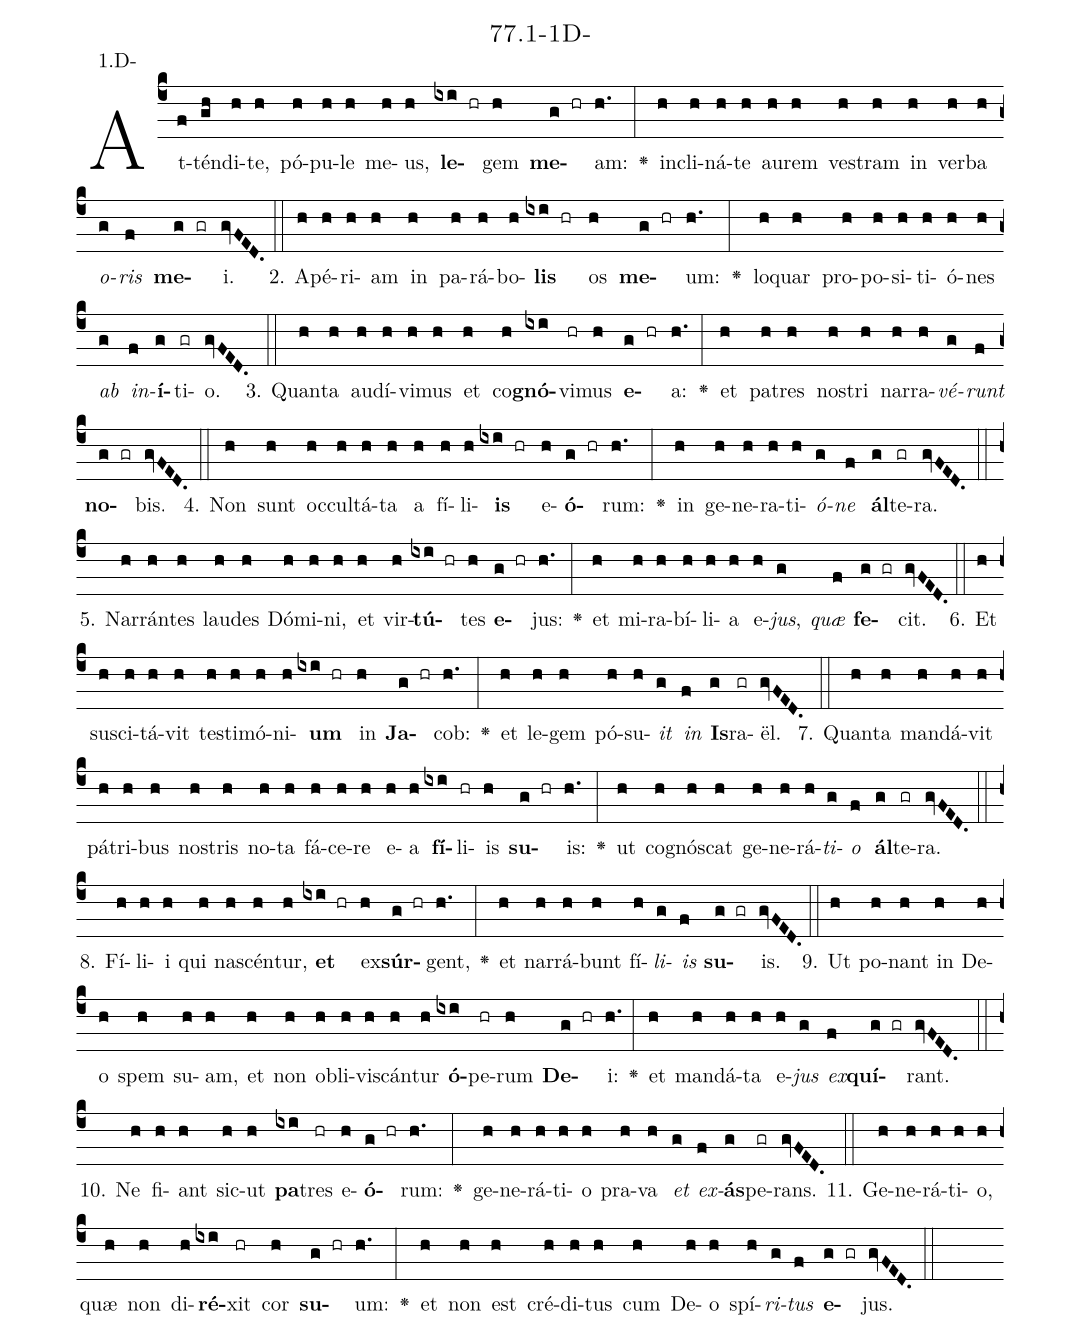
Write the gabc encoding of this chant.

name: 77.1-1D-;
annotation: 1.D-;
%%
(c4)At(f)tén(gh)di(h)te,(h) pó(h)pu(h)le(h) me(h)us,(h) <b>le</b>(ixi hr)gem(h) <b>me</b>(g hr)am:(h.) <v>\greheightstar</v>(:) in(h)cli(h)ná(h)te(h) au(h)rem(h) ves(h)tram(h) in(h) ver(h)ba(h) <i>o</i>(g)<i>ris</i>(f) <b>me</b>(g gr)i.(gvFED.) (::)
2. A(h)pé(h)ri(h)am(h) in(h) pa(h)rá(h)bo(h)<b>lis</b>(ixi hr) os(h) <b>me</b>(g hr)um:(h.) <v>\greheightstar</v>(:) lo(h)quar(h) pro(h)po(h)si(h)ti(h)ó(h)nes(h) <i>ab</i>(g) <i>in</i>(f)<b>í</b>(g)ti(gr)o.(gvFED.) (::)
3. Quan(h)ta(h) au(h)dí(h)vi(h)mus(h) et(h) co(h)<b>gnó</b>(ixi)vi(hr)mus(h) <b>e</b>(g hr)a:(h.) <v>\greheightstar</v>(:) et(h) pa(h)tres(h) nos(h)tri(h) nar(h)ra(h)<i>vé</i>(g)<i>runt</i>(f) <b>no</b>(g gr)bis.(gvFED.) (::)
4. Non(h) sunt(h) oc(h)cul(h)tá(h)ta(h) a(h) fí(h)li(h)<b>is</b>(ixi hr) e(h)<b>ó</b>(g hr)rum:(h.) <v>\greheightstar</v>(:) in(h) ge(h)ne(h)ra(h)ti(h)<i>ó</i>(g)<i>ne</i>(f) <b>ál</b>(g)te(gr)ra.(gvFED.) (::)
5. Nar(h)rán(h)tes(h) lau(h)des(h) Dó(h)mi(h)ni,(h) et(h) vir(h)<b>tú</b>(ixi hr)tes(h) <b>e</b>(g hr)jus:(h.) <v>\greheightstar</v>(:) et(h) mi(h)ra(h)bí(h)li(h)a(h) e(h)<i>jus</i>,(g) <i>quæ</i>(f) <b>fe</b>(g gr)cit.(gvFED.) (::)
6. Et(h) su(h)sci(h)tá(h)vit(h) tes(h)ti(h)mó(h)ni(h)<b>um</b>(ixi hr) in(h) <b>Ja</b>(g hr)cob:(h.) <v>\greheightstar</v>(:) et(h) le(h)gem(h) pó(h)su(h)<i>it</i>(g) <i>in</i>(f) <b>Is</b>(g)ra(gr)ël.(gvFED.) (::)
7. Quan(h)ta(h) man(h)dá(h)vit(h) pá(h)tri(h)bus(h) nos(h)tris(h) no(h)ta(h) fá(h)ce(h)re(h) e(h)a(h) <b>fí</b>(ixi)li(hr)is(h) <b>su</b>(g hr)is:(h.) <v>\greheightstar</v>(:) ut(h) co(h)gnós(h)cat(h) ge(h)ne(h)rá(h)<i>ti</i>(g)<i>o</i>(f) <b>ál</b>(g)te(gr)ra.(gvFED.) (::)
8. Fí(h)li(h)i(h) qui(h) na(h)scén(h)tur,(h) <b>et</b>(ixi hr) ex(h)<b>súr</b>(g hr)gent,(h.) <v>\greheightstar</v>(:) et(h) nar(h)rá(h)bunt(h) fí(h)<i>li</i>(g)<i>is</i>(f) <b>su</b>(g gr)is.(gvFED.) (::)
9. Ut(h) po(h)nant(h) in(h) De(h)o(h) spem(h) su(h)am,(h) et(h) non(h) ob(h)li(h)vis(h)cán(h)tur(h) <b>ó</b>(ixi)pe(hr)rum(h) <b>De</b>(g hr)i:(h.) <v>\greheightstar</v>(:) et(h) man(h)dá(h)ta(h) e(h)<i>jus</i>(g) <i>ex</i>(f)<b>quí</b>(g gr)rant.(gvFED.) (::)
10. Ne(h) fi(h)ant(h) sic(h)ut(h) <b>pa</b>(ixi)tres(hr) e(h)<b>ó</b>(g hr)rum:(h.) <v>\greheightstar</v>(:) ge(h)ne(h)rá(h)ti(h)o(h) pra(h)va(h) <i>et</i>(g) <i>ex</i>(f)<b>ás</b>(g)pe(gr)rans.(gvFED.) (::)
11. Ge(h)ne(h)rá(h)ti(h)o,(h) quæ(h) non(h) di(h)<b>ré</b>(ixi)xit(hr) cor(h) <b>su</b>(g hr)um:(h.) <v>\greheightstar</v>(:) et(h) non(h) est(h) cré(h)di(h)tus(h) cum(h) De(h)o(h) spí(h)<i>ri</i>(g)<i>tus</i>(f) <b>e</b>(g gr)jus.(gvFED.) (::)
